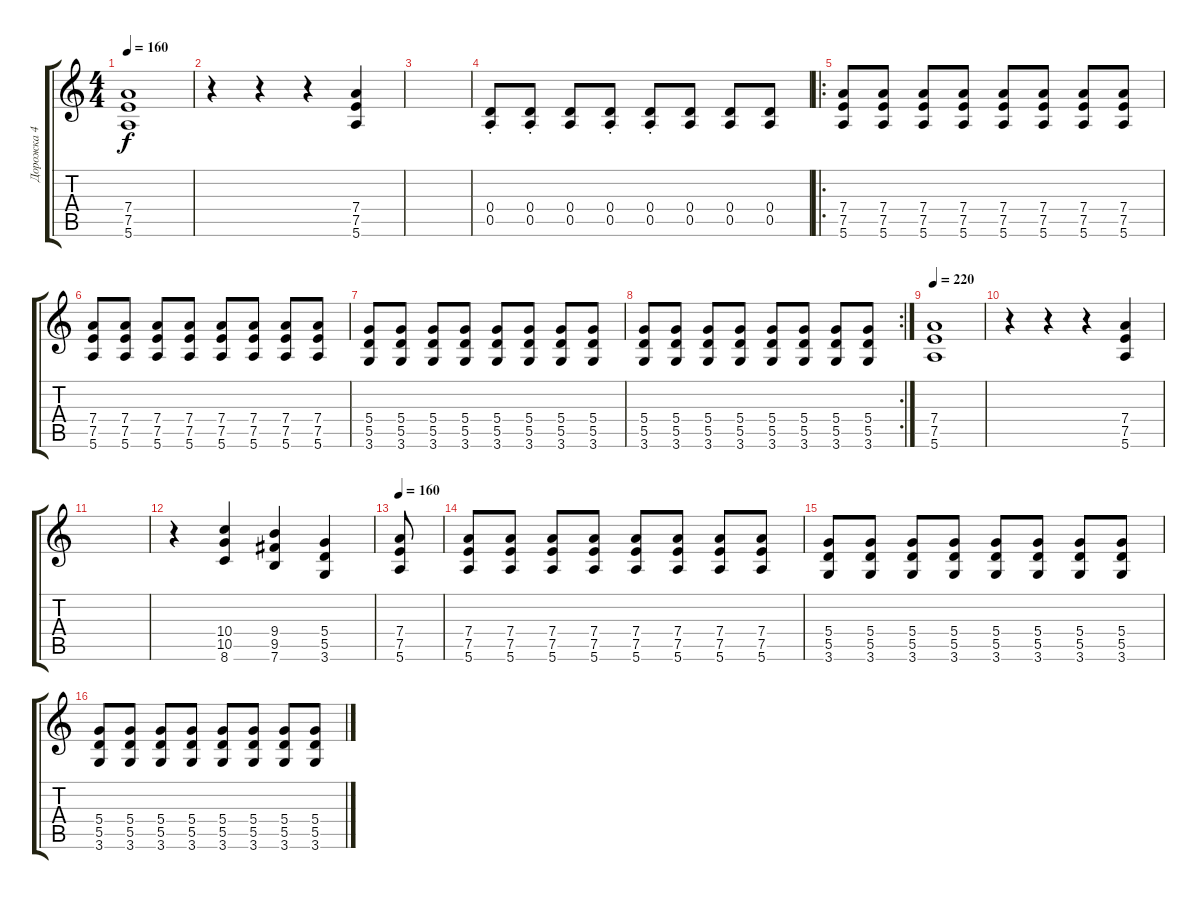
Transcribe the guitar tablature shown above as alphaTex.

\track ("Дорожка 4" "Дорожка 4") {instrument overdrivenguitar}
\staff {score tabs}
\tuning (E4 B3 G3 D3 A2 E2) {hide}
\ts (4 4)
\tempo 160
\clef g2
\ks c
(7.4 7.5 5.6).1{dy f} |
r.4 r.4 r.4 (7.4 7.5 5.6).4 |
|
(0.4{st} 0.5{st}).8 (0.4{st} 0.5{st}).8 (0.4 0.5).8 (0.4{st} 0.5{st}).8 (0.4{st} 0.5{st}).8 (0.4 0.5).8 (0.4 0.5).8 (0.4 0.5).8 |
\ro
(7.4 7.5 5.6).8 (7.4 7.5 5.6).8 (7.4 7.5 5.6).8 (7.4 7.5 5.6).8 (7.4 7.5 5.6).8 (7.4 7.5 5.6).8 (7.4 7.5 5.6).8 (7.4 7.5 5.6).8 |
(7.4 7.5 5.6).8 (7.4 7.5 5.6).8 (7.4 7.5 5.6).8 (7.4 7.5 5.6).8 (7.4 7.5 5.6).8 (7.4 7.5 5.6).8 (7.4 7.5 5.6).8 (7.4 7.5 5.6).8 |
(5.4 5.5 3.6).8 (5.4 5.5 3.6).8 (5.4 5.5 3.6).8 (5.4 5.5 3.6).8 (5.4 5.5 3.6).8 (5.4 5.5 3.6).8 (5.4 5.5 3.6).8 (5.4 5.5 3.6).8 |
\rc 2
(5.4 5.5 3.6).8 (5.4 5.5 3.6).8 (5.4 5.5 3.6).8 (5.4 5.5 3.6).8 (5.4 5.5 3.6).8 (5.4 5.5 3.6).8 (5.4 5.5 3.6).8 (5.4 5.5 3.6).8 |
\tempo 220
(7.4 7.5 5.6).1 |
r.4 r.4 r.4 (7.4 7.5 5.6).4 |
|
r.4 (10.4 10.5 8.6).4 (9.4 9.5 7.6).4 (5.4 5.5 3.6).4 |
\tempo 160
(7.4 7.5 5.6).8 |
(7.4 7.5 5.6).8 (7.4 7.5 5.6).8 (7.4 7.5 5.6).8 (7.4 7.5 5.6).8 (7.4 7.5 5.6).8 (7.4 7.5 5.6).8 (7.4 7.5 5.6).8 (7.4 7.5 5.6).8 |
(5.4 5.5 3.6).8 (5.4 5.5 3.6).8 (5.4 5.5 3.6).8 (5.4 5.5 3.6).8 (5.4 5.5 3.6).8 (5.4 5.5 3.6).8 (5.4 5.5 3.6).8 (5.4 5.5 3.6).8 |
(5.4 5.5 3.6).8 (5.4 5.5 3.6).8 (5.4 5.5 3.6).8 (5.4 5.5 3.6).8 (5.4 5.5 3.6).8 (5.4 5.5 3.6).8 (5.4 5.5 3.6).8 (5.4 5.5 3.6).8
